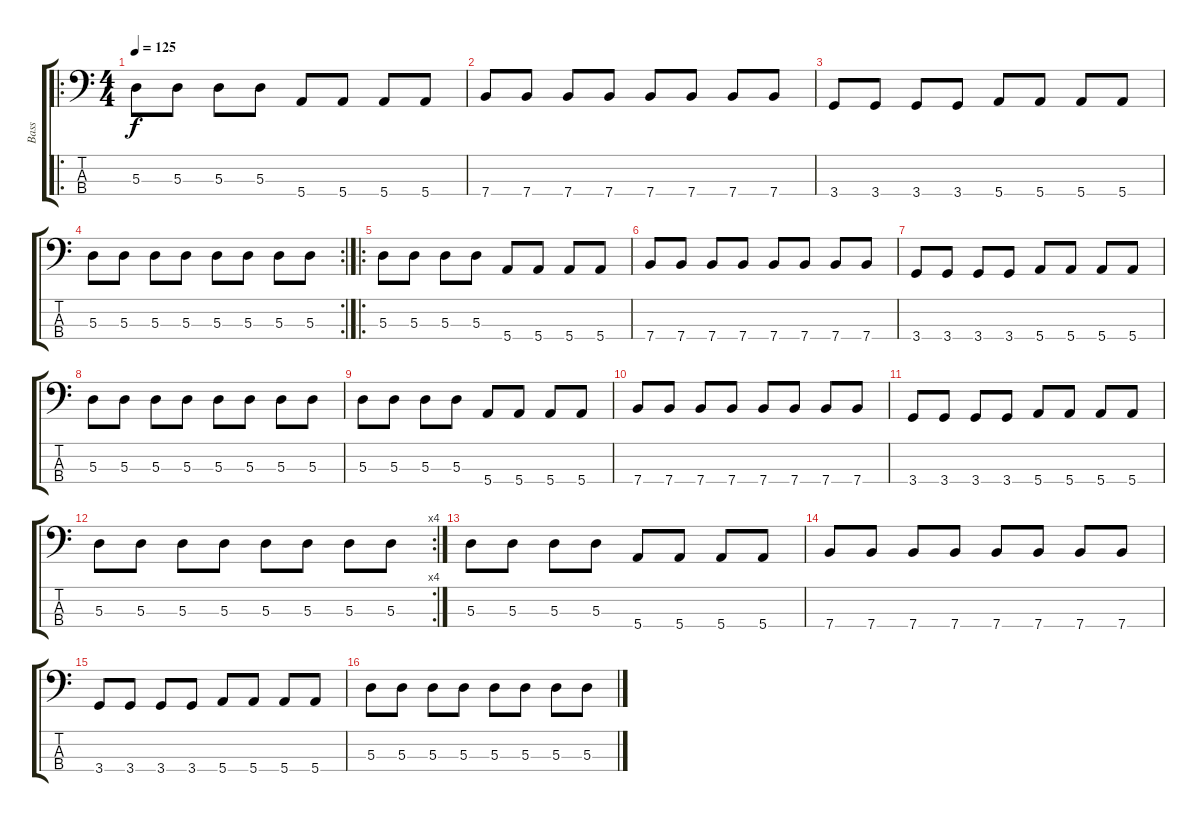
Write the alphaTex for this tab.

\track ("Bass" "Bass") {instrument electricbassfinger}
\staff {score tabs}
\tuning (G2 D2 A1 E1) {hide}
\ro
\ts (4 4)
\tempo 125
\clef f4
\ks c
5.3.8{dy f instrument electricbassfinger} 5.3.8 5.3.8 5.3.8 5.4.8 5.4.8 5.4.8 5.4.8 |
7.4.8 7.4.8 7.4.8 7.4.8 7.4.8 7.4.8 7.4.8 7.4.8 |
3.4.8 3.4.8 3.4.8 3.4.8 5.4.8 5.4.8 5.4.8 5.4.8 |
\rc 2
5.3.8 5.3.8 5.3.8 5.3.8 5.3.8 5.3.8 5.3.8 5.3.8 |
\ro
5.3.8 5.3.8 5.3.8 5.3.8 5.4.8 5.4.8 5.4.8 5.4.8 |
7.4.8 7.4.8 7.4.8 7.4.8 7.4.8 7.4.8 7.4.8 7.4.8 |
3.4.8 3.4.8 3.4.8 3.4.8 5.4.8 5.4.8 5.4.8 5.4.8 |
5.3.8 5.3.8 5.3.8 5.3.8 5.3.8 5.3.8 5.3.8 5.3.8 |
5.3.8 5.3.8 5.3.8 5.3.8 5.4.8 5.4.8 5.4.8 5.4.8 |
7.4.8 7.4.8 7.4.8 7.4.8 7.4.8 7.4.8 7.4.8 7.4.8 |
3.4.8 3.4.8 3.4.8 3.4.8 5.4.8 5.4.8 5.4.8 5.4.8 |
\rc 4
5.3.8 5.3.8 5.3.8 5.3.8 5.3.8 5.3.8 5.3.8 5.3.8 |
5.3.8 5.3.8 5.3.8 5.3.8 5.4.8 5.4.8 5.4.8 5.4.8 |
7.4.8 7.4.8 7.4.8 7.4.8 7.4.8 7.4.8 7.4.8 7.4.8 |
3.4.8 3.4.8 3.4.8 3.4.8 5.4.8 5.4.8 5.4.8 5.4.8 |
5.3.8 5.3.8 5.3.8 5.3.8 5.3.8 5.3.8 5.3.8 5.3.8
